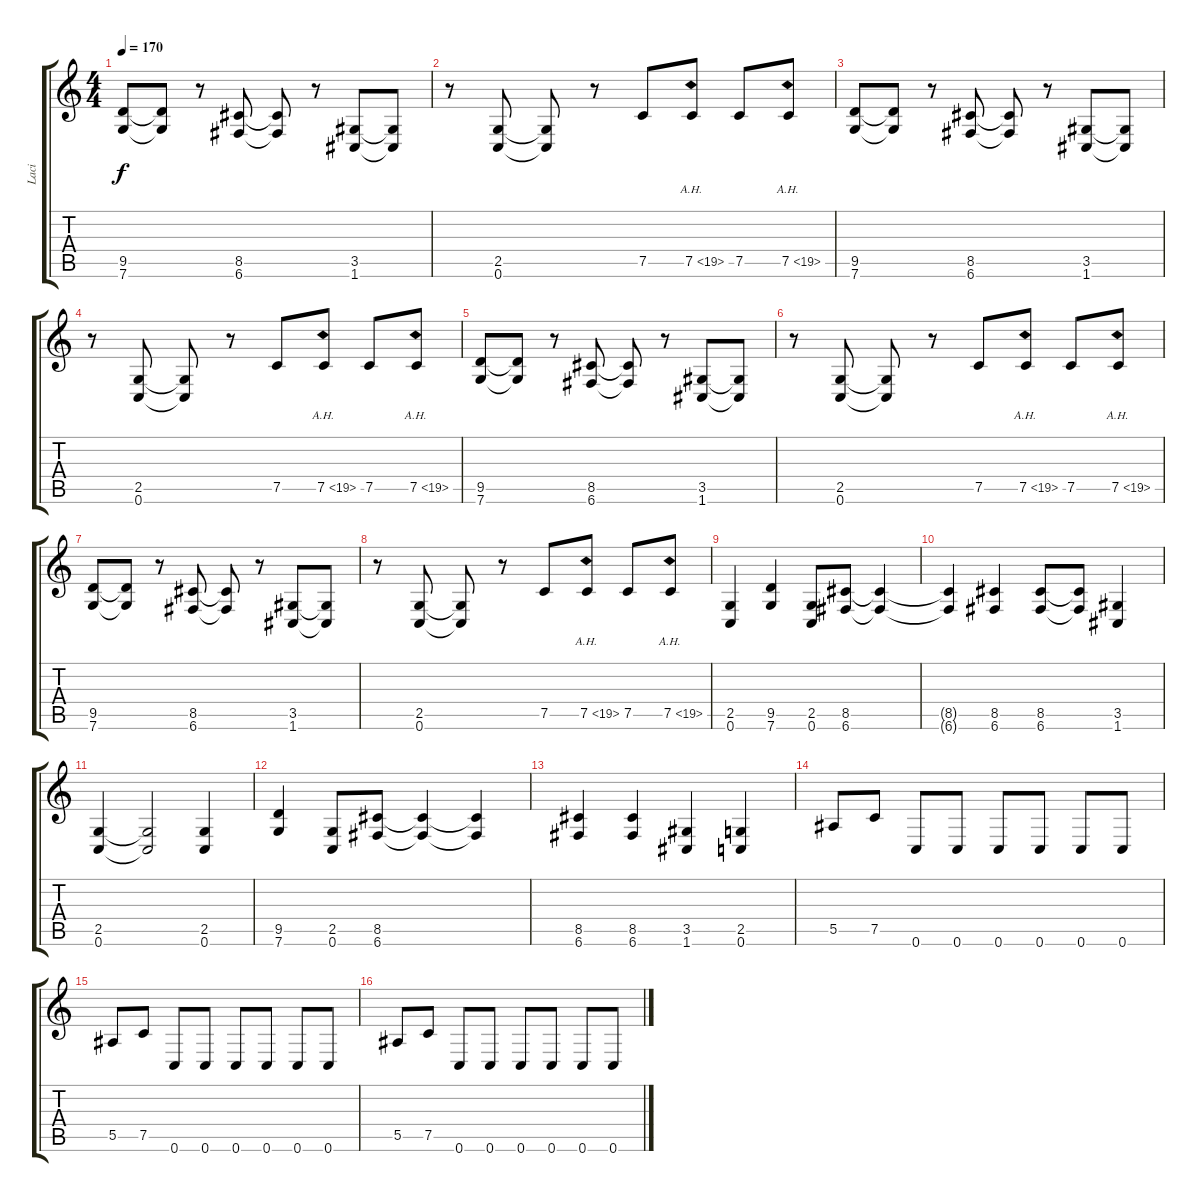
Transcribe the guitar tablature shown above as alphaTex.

\track ("Laci" "Laci") {instrument distortionguitar}
\staff {score tabs}
\tuning (C4 G3 Eb3 Bb2 F2 C2) {hide}
\ts (4 4)
\tempo 170
\clef g2
\ks c
(9.5 7.6).8{dy f} (9.5{t} 7.6{t}).8 r.8 (8.5 6.6).8 (8.5{t} 6.6{t}).8 r.8 (3.5 1.6).8 (3.5{t} 1.6{t}).8 |
r.8 (2.5 0.6).8 (2.5{t} 0.6{t}).8 r.8 7.5.8 7.5{ah 12}.8 7.5.8 7.5{ah 12}.8 |
(9.5 7.6).8 (9.5{t} 7.6{t}).8 r.8 (8.5 6.6).8 (8.5{t} 6.6{t}).8 r.8 (3.5 1.6).8 (3.5{t} 1.6{t}).8 |
r.8 (2.5 0.6).8 (2.5{t} 0.6{t}).8 r.8 7.5.8 7.5{ah 12}.8 7.5.8 7.5{ah 12}.8 |
(9.5 7.6).8 (9.5{t} 7.6{t}).8 r.8 (8.5 6.6).8 (8.5{t} 6.6{t}).8 r.8 (3.5 1.6).8 (3.5{t} 1.6{t}).8 |
r.8 (2.5 0.6).8 (2.5{t} 0.6{t}).8 r.8 7.5.8 7.5{ah 12}.8 7.5.8 7.5{ah 12}.8 |
(9.5 7.6).8 (9.5{t} 7.6{t}).8 r.8 (8.5 6.6).8 (8.5{t} 6.6{t}).8 r.8 (3.5 1.6).8 (3.5{t} 1.6{t}).8 |
r.8 (2.5 0.6).8 (2.5{t} 0.6{t}).8 r.8 7.5.8 7.5{ah 12}.8 7.5.8 7.5{ah 12}.8 |
(2.5 0.6).4 (9.5 7.6).4 (2.5 0.6).8 (8.5 6.6).8 (8.5{t} 6.6{t}).4 |
(8.5{t} 6.6{t}).4 (8.5 6.6).4 (8.5 6.6).8 (8.5{t} 6.6{t}).8 (3.5 1.6).4 |
(2.5 0.6).4 (2.5{t} 0.6{t}).2 (2.5 0.6).4 |
(9.5 7.6).4 (2.5 0.6).8 (8.5 6.6).8 (8.5{t} 6.6{t}).4 (8.5{t} 6.6{t}).4 |
(8.5 6.6).4 (8.5 6.6).4 (3.5 1.6).4 (2.5 0.6).4 |
5.5.8 7.5.8 0.6.8 0.6.8 0.6.8 0.6.8 0.6.8 0.6.8 |
5.5.8 7.5.8 0.6.8 0.6.8 0.6.8 0.6.8 0.6.8 0.6.8 |
5.5.8 7.5.8 0.6.8 0.6.8 0.6.8 0.6.8 0.6.8 0.6.8
